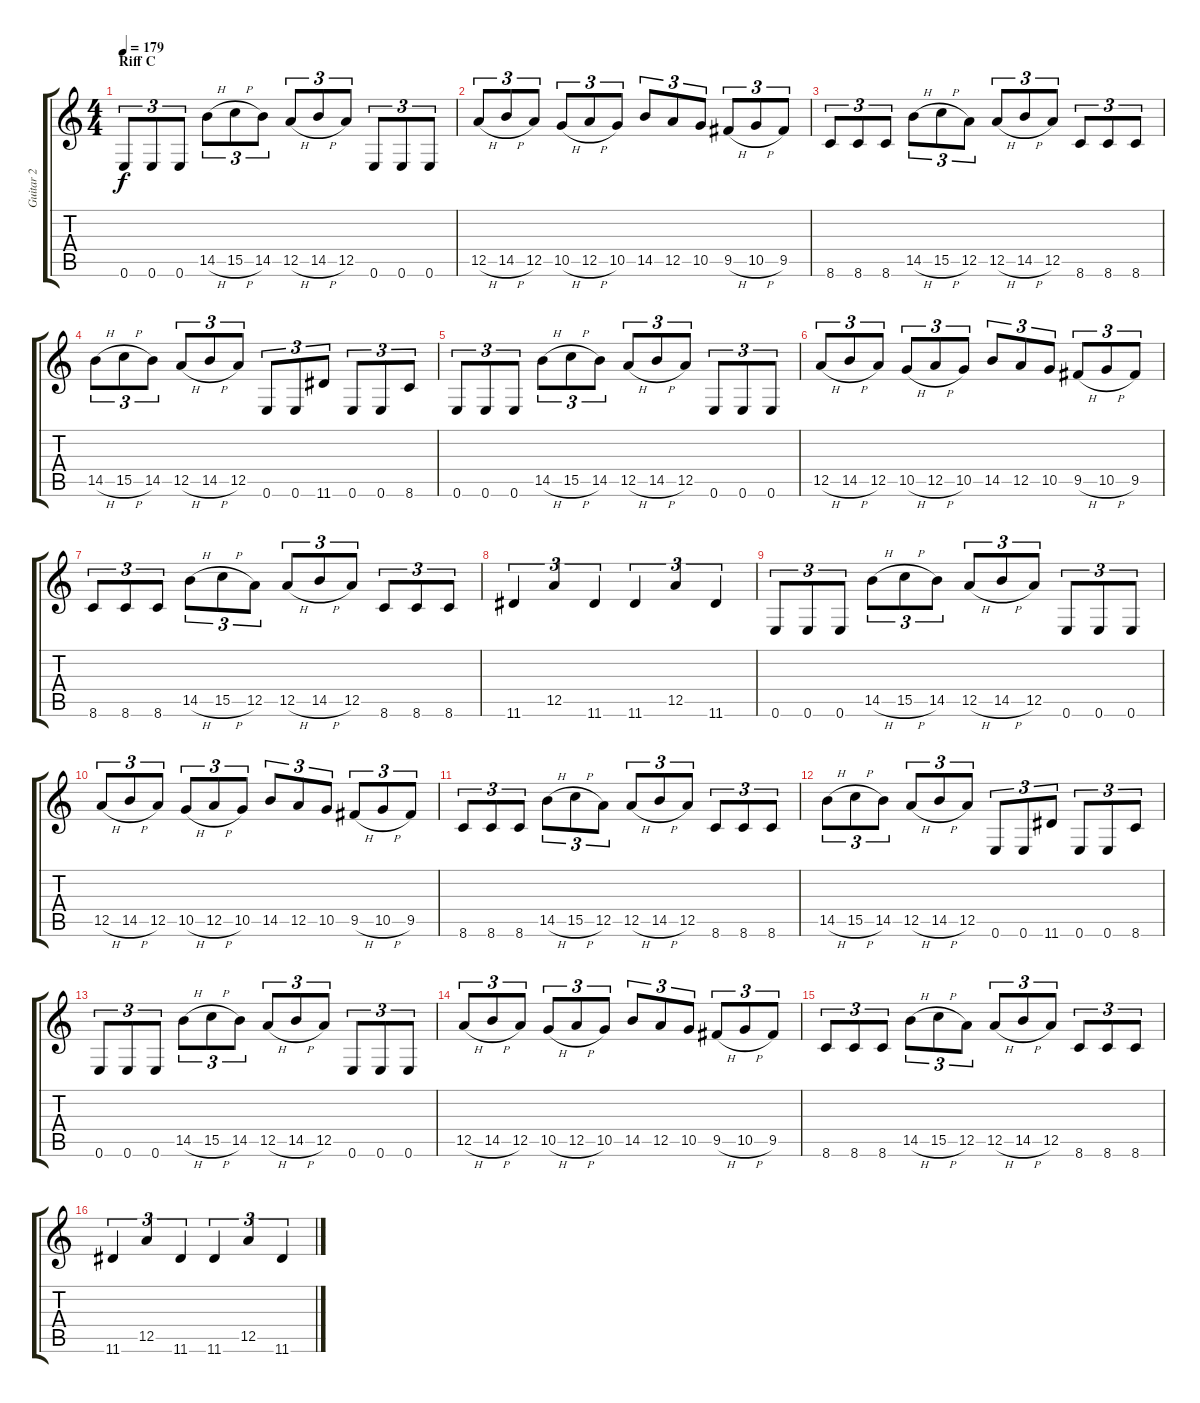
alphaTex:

\track ("Guitar 2" "Guitar 2") {instrument distortionguitar}
\staff {score tabs}
\tuning (E4 B3 G3 D3 A2 E2) {hide}
\ts (4 4)
\section ("" "Riff C")
\tempo 179
\clef g2
\ks c
0.6.8{tu (3 2) dy f} 0.6.8{tu (3 2)} 0.6.8{tu (3 2)} 14.5{h}.8{tu (3 2)} 15.5{h}.8{tu (3 2)} 14.5.8{tu (3 2)} 12.5{h}.8{tu (3 2)} 14.5{h}.8{tu (3 2)} 12.5.8{tu (3 2)} 0.6.8{tu (3 2)} 0.6.8{tu (3 2)} 0.6.8{tu (3 2)} |
12.5{h}.8{tu (3 2)} 14.5{h}.8{tu (3 2)} 12.5.8{tu (3 2)} 10.5{h}.8{tu (3 2)} 12.5{h}.8{tu (3 2)} 10.5.8{tu (3 2)} 14.5.8{tu (3 2)} 12.5.8{tu (3 2)} 10.5.8{tu (3 2)} 9.5{h}.8{tu (3 2)} 10.5{h}.8{tu (3 2)} 9.5.8{tu (3 2)} |
8.6.8{tu (3 2)} 8.6.8{tu (3 2)} 8.6.8{tu (3 2)} 14.5{h}.8{tu (3 2)} 15.5{h}.8{tu (3 2)} 12.5.8{tu (3 2)} 12.5{h}.8{tu (3 2)} 14.5{h}.8{tu (3 2)} 12.5.8{tu (3 2)} 8.6.8{tu (3 2)} 8.6.8{tu (3 2)} 8.6.8{tu (3 2)} |
14.5{h}.8{tu (3 2)} 15.5{h}.8{tu (3 2)} 14.5.8{tu (3 2)} 12.5{h}.8{tu (3 2)} 14.5{h}.8{tu (3 2)} 12.5.8{tu (3 2)} 0.6.8{tu (3 2)} 0.6.8{tu (3 2)} 11.6.8{tu (3 2)} 0.6.8{tu (3 2)} 0.6.8{tu (3 2)} 8.6.8{tu (3 2)} |
0.6.8{tu (3 2)} 0.6.8{tu (3 2)} 0.6.8{tu (3 2)} 14.5{h}.8{tu (3 2)} 15.5{h}.8{tu (3 2)} 14.5.8{tu (3 2)} 12.5{h}.8{tu (3 2)} 14.5{h}.8{tu (3 2)} 12.5.8{tu (3 2)} 0.6.8{tu (3 2)} 0.6.8{tu (3 2)} 0.6.8{tu (3 2)} |
12.5{h}.8{tu (3 2)} 14.5{h}.8{tu (3 2)} 12.5.8{tu (3 2)} 10.5{h}.8{tu (3 2)} 12.5{h}.8{tu (3 2)} 10.5.8{tu (3 2)} 14.5.8{tu (3 2)} 12.5.8{tu (3 2)} 10.5.8{tu (3 2)} 9.5{h}.8{tu (3 2)} 10.5{h}.8{tu (3 2)} 9.5.8{tu (3 2)} |
8.6.8{tu (3 2)} 8.6.8{tu (3 2)} 8.6.8{tu (3 2)} 14.5{h}.8{tu (3 2)} 15.5{h}.8{tu (3 2)} 12.5.8{tu (3 2)} 12.5{h}.8{tu (3 2)} 14.5{h}.8{tu (3 2)} 12.5.8{tu (3 2)} 8.6.8{tu (3 2)} 8.6.8{tu (3 2)} 8.6.8{tu (3 2)} |
11.6.4{tu (3 2)} 12.5.4{tu (3 2)} 11.6.4{tu (3 2)} 11.6.4{tu (3 2)} 12.5.4{tu (3 2)} 11.6.4{tu (3 2)} |
0.6.8{tu (3 2)} 0.6.8{tu (3 2)} 0.6.8{tu (3 2)} 14.5{h}.8{tu (3 2)} 15.5{h}.8{tu (3 2)} 14.5.8{tu (3 2)} 12.5{h}.8{tu (3 2)} 14.5{h}.8{tu (3 2)} 12.5.8{tu (3 2)} 0.6.8{tu (3 2)} 0.6.8{tu (3 2)} 0.6.8{tu (3 2)} |
12.5{h}.8{tu (3 2)} 14.5{h}.8{tu (3 2)} 12.5.8{tu (3 2)} 10.5{h}.8{tu (3 2)} 12.5{h}.8{tu (3 2)} 10.5.8{tu (3 2)} 14.5.8{tu (3 2)} 12.5.8{tu (3 2)} 10.5.8{tu (3 2)} 9.5{h}.8{tu (3 2)} 10.5{h}.8{tu (3 2)} 9.5.8{tu (3 2)} |
8.6.8{tu (3 2)} 8.6.8{tu (3 2)} 8.6.8{tu (3 2)} 14.5{h}.8{tu (3 2)} 15.5{h}.8{tu (3 2)} 12.5.8{tu (3 2)} 12.5{h}.8{tu (3 2)} 14.5{h}.8{tu (3 2)} 12.5.8{tu (3 2)} 8.6.8{tu (3 2)} 8.6.8{tu (3 2)} 8.6.8{tu (3 2)} |
14.5{h}.8{tu (3 2)} 15.5{h}.8{tu (3 2)} 14.5.8{tu (3 2)} 12.5{h}.8{tu (3 2)} 14.5{h}.8{tu (3 2)} 12.5.8{tu (3 2)} 0.6.8{tu (3 2)} 0.6.8{tu (3 2)} 11.6.8{tu (3 2)} 0.6.8{tu (3 2)} 0.6.8{tu (3 2)} 8.6.8{tu (3 2)} |
0.6.8{tu (3 2)} 0.6.8{tu (3 2)} 0.6.8{tu (3 2)} 14.5{h}.8{tu (3 2)} 15.5{h}.8{tu (3 2)} 14.5.8{tu (3 2)} 12.5{h}.8{tu (3 2)} 14.5{h}.8{tu (3 2)} 12.5.8{tu (3 2)} 0.6.8{tu (3 2)} 0.6.8{tu (3 2)} 0.6.8{tu (3 2)} |
12.5{h}.8{tu (3 2)} 14.5{h}.8{tu (3 2)} 12.5.8{tu (3 2)} 10.5{h}.8{tu (3 2)} 12.5{h}.8{tu (3 2)} 10.5.8{tu (3 2)} 14.5.8{tu (3 2)} 12.5.8{tu (3 2)} 10.5.8{tu (3 2)} 9.5{h}.8{tu (3 2)} 10.5{h}.8{tu (3 2)} 9.5.8{tu (3 2)} |
8.6.8{tu (3 2)} 8.6.8{tu (3 2)} 8.6.8{tu (3 2)} 14.5{h}.8{tu (3 2)} 15.5{h}.8{tu (3 2)} 12.5.8{tu (3 2)} 12.5{h}.8{tu (3 2)} 14.5{h}.8{tu (3 2)} 12.5.8{tu (3 2)} 8.6.8{tu (3 2)} 8.6.8{tu (3 2)} 8.6.8{tu (3 2)} |
11.6.4{tu (3 2)} 12.5.4{tu (3 2)} 11.6.4{tu (3 2)} 11.6.4{tu (3 2)} 12.5.4{tu (3 2)} 11.6.4{tu (3 2)}
